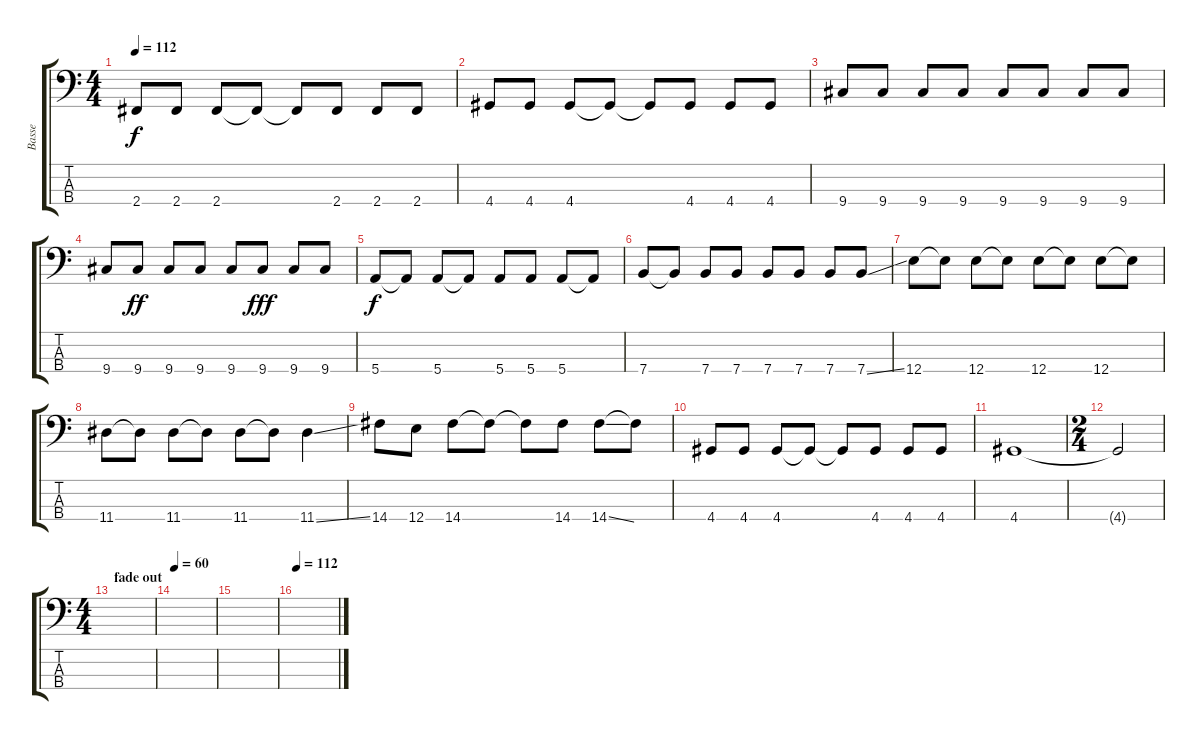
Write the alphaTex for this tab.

\track ("Basse" "Basse") {instrument electricbassfinger}
\staff {score tabs}
\tuning (G2 D2 A1 E1) {hide}
\ts (4 4)
\tempo 112
\clef f4
\ks c
2.4.8{dy f} 2.4.8 2.4.8 2.4{t}.8 2.4{t}.8 2.4.8 2.4.8 2.4.8 |
4.4.8 4.4.8 4.4.8 4.4{t}.8 4.4{t}.8 4.4.8 4.4.8 4.4.8 |
9.4.8 9.4.8 9.4.8 9.4.8 9.4.8 9.4.8 9.4.8 9.4.8 |
9.4.8 9.4.8{dy ff} 9.4.8 9.4.8 9.4.8 9.4.8{dy fff} 9.4.8 9.4.8 |
5.4.8{dy f} 5.4{t}.8 5.4.8 5.4{t}.8 5.4.8 5.4.8 5.4.8 5.4{t}.8 |
7.4.8 7.4{t}.8 7.4.8 7.4.8 7.4.8 7.4.8 7.4.8 7.4{ss}.8 |
12.4.8 12.4{t}.8 12.4.8 12.4{t}.8 12.4.8 12.4{t}.8 12.4.8 12.4{t}.8 |
11.4.8 11.4{t}.8 11.4.8 11.4{t}.8 11.4.8 11.4{t}.8 11.4{ss}.4 |
14.4.8 12.4.8 14.4.8 14.4{t}.8 14.4{t}.8 14.4.8 14.4{ss}.8 14.4{t}.8 |
4.4.8 4.4.8 4.4.8 4.4{t}.8 4.4{t}.8 4.4.8 4.4.8 4.4.8 |
4.4.1 |
\ts (2 4)
4.4{t}.2 |
\ts (4 4)
\section ("" "fade out")
|
\tempo 60
|
|
\tempo 112
